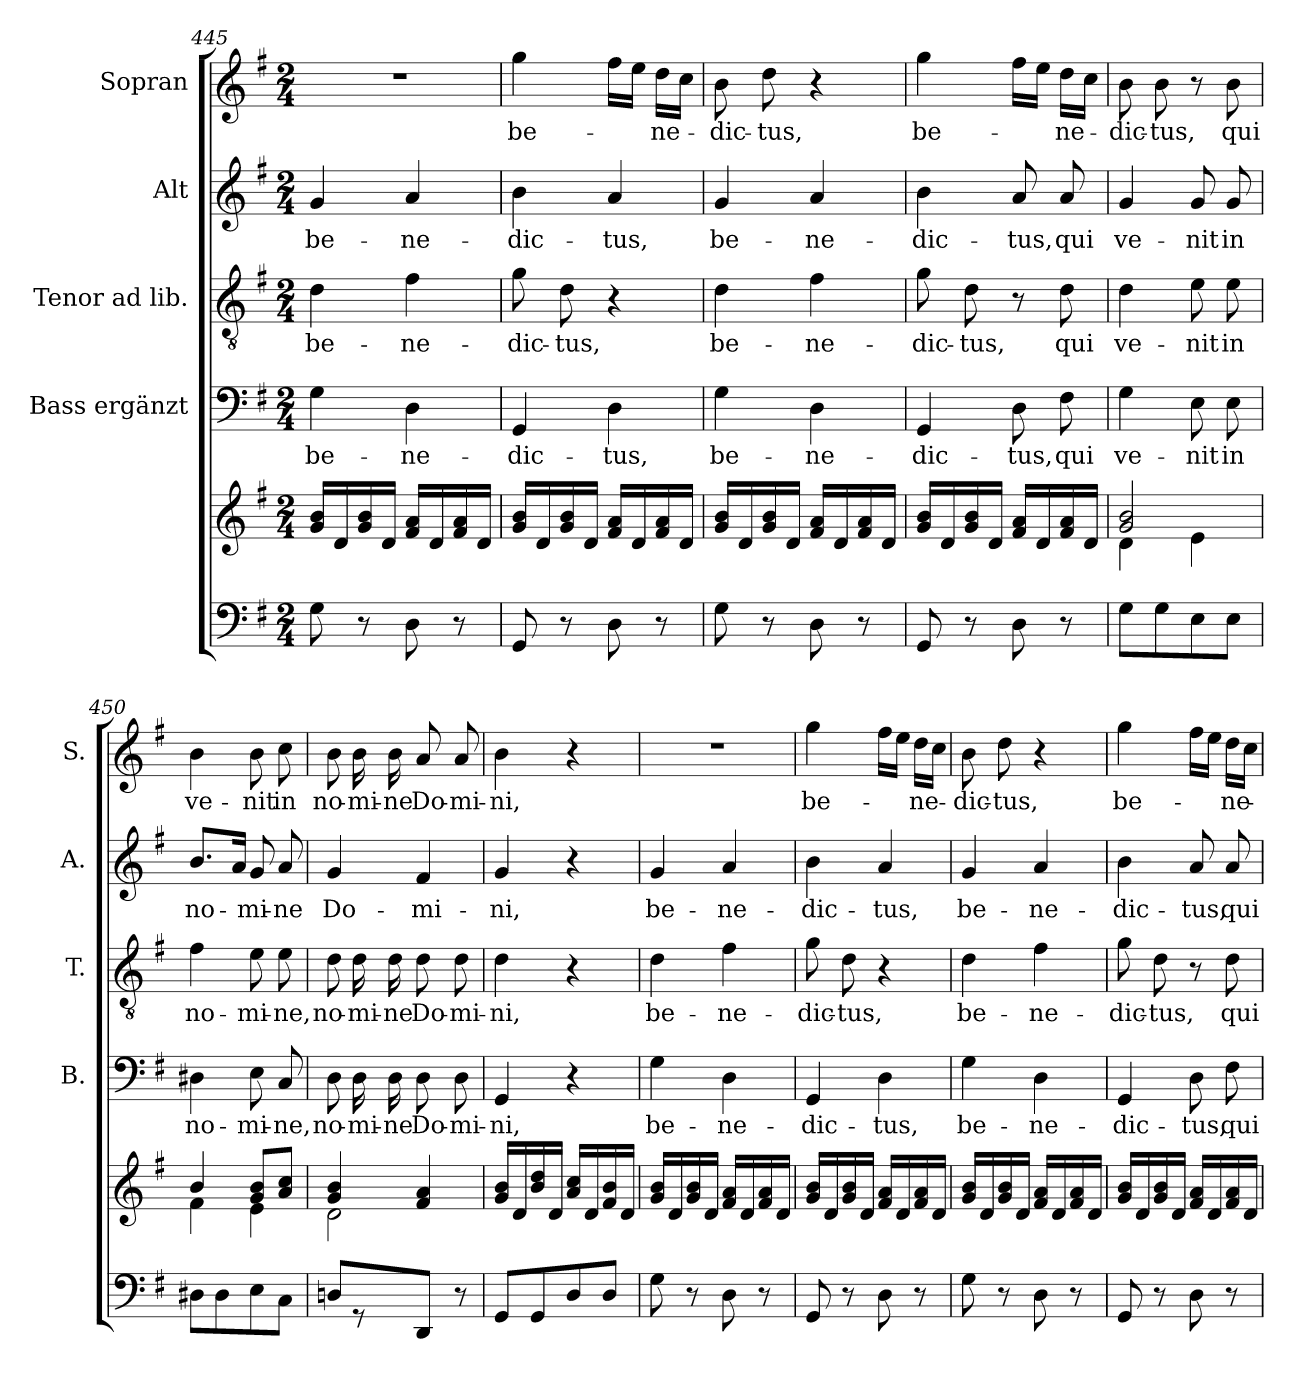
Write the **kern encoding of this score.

**kern	**kern	**kern	**text	**kern	**text	**kern	**text	**kern	**text
*part5	*part5	*part4	*part4	*part3	*part3	*part2	*part2	*part1	*part1
*staff6	*staff5	*staff4	*staff4	*staff3	*staff3	*staff2	*staff2	*staff1	*staff1
*	*	*I"Bass ergänzt	*	*I"Tenor ad lib.	*	*I"Alt	*	*I"Sopran	*
*	*	*I'B.	*	*I'T.	*	*I'A.	*	*I'S.	*
*clefF4	*clefG2	*clefF4	*	*clefGv2	*	*clefG2	*	*clefG2	*
*k[f#]	*k[f#]	*k[f#]	*	*k[f#]	*	*k[f#]	*	*k[f#]	*
*G:	*G:	*G:	*	*G:	*	*G:	*	*G:	*
*M2/4	*M2/4	*M2/4	*	*M2/4	*	*M2/4	*	*M2/4	*
=445	=445	=445	=445	=445	=445	=445	=445	=445	=445
!	!	!	!LO:LY:b	!	!LO:LY:b	!	!LO:LY:b	!	!
8G\	16g/ 16b/LL	4G\	be-	4d\	be-	4g/	be-	2r	.
.	16d/	.	.	.	.	.	.	.	.
8r	16g/ 16b/	.	.	.	.	.	.	.	.
.	16d/JJ	.	.	.	.	.	.	.	.
!	!	!	!LO:LY:b	!	!LO:LY:b	!	!LO:LY:b	!	!
8D\	16f#/ 16a/LL	4D\	-ne-	4f#\	-ne-	4a/	-ne-	.	.
.	16d/	.	.	.	.	.	.	.	.
8r	16f#/ 16a/	.	.	.	.	.	.	.	.
.	16d/JJ	.	.	.	.	.	.	.	.
=446	=446	=446	=446	=446	=446	=446	=446	=446	=446
!	!	!	!LO:LY:b	!	!LO:LY:b	!	!LO:LY:b	!	!LO:LY:b
8GG/	16g/ 16b/LL	4GG/	-dic-	8g\	-dic-	4b\	-dic-	4gg\	be-
.	16d/	.	.	.	.	.	.	.	.
!	!	!	!	!	!LO:LY:b	!	!	!	!
8r	16g/ 16b/	.	.	8d\	-tus,	.	.	.	.
.	16d/JJ	.	.	.	.	.	.	.	.
!	!	!	!LO:LY:b	!	!	!	!LO:LY:b	!	!
8D\	16f#/ 16a/LL	4D\	-tus,	4r	.	4a/	-tus,	16ff#\LL	.
.	16d/	.	.	.	.	.	.	16ee\JJ	.
!	!	!	!	!	!	!	!	!	!LO:LY:b
8r	16f#/ 16a/	.	.	.	.	.	.	16dd\LL	-ne-
.	16d/JJ	.	.	.	.	.	.	16cc\JJ	.
=447	=447	=447	=447	=447	=447	=447	=447	=447	=447
!	!	!	!LO:LY:b	!	!LO:LY:b	!	!LO:LY:b	!	!LO:LY:b
8G\	16g/ 16b/LL	4G\	be-	4d\	be-	4g/	be-	8b\	-dic-
.	16d/	.	.	.	.	.	.	.	.
!	!	!	!	!	!	!	!	!	!LO:LY:b
8r	16g/ 16b/	.	.	.	.	.	.	8dd\	-tus,
.	16d/JJ	.	.	.	.	.	.	.	.
!	!	!	!LO:LY:b	!	!LO:LY:b	!	!LO:LY:b	!	!
8D\	16f#/ 16a/LL	4D\	-ne-	4f#\	-ne-	4a/	-ne-	4r	.
.	16d/	.	.	.	.	.	.	.	.
8r	16f#/ 16a/	.	.	.	.	.	.	.	.
.	16d/JJ	.	.	.	.	.	.	.	.
=448	=448	=448	=448	=448	=448	=448	=448	=448	=448
!	!	!	!LO:LY:b	!	!LO:LY:b	!	!LO:LY:b	!	!LO:LY:b
8GG/	16g/ 16b/LL	4GG/	-dic-	8g\	-dic-	4b\	-dic-	4gg\	be-
.	16d/	.	.	.	.	.	.	.	.
!	!	!	!	!	!LO:LY:b	!	!	!	!
8r	16g/ 16b/	.	.	8d\	-tus,	.	.	.	.
.	16d/JJ	.	.	.	.	.	.	.	.
!	!	!	!LO:LY:b	!	!	!	!LO:LY:b	!	!
8D\	16f#/ 16a/LL	8D\	-tus,	8r	.	8a/	-tus,	16ff#\LL	.
.	16d/	.	.	.	.	.	.	16ee\JJ	.
!	!	!	!LO:LY:b	!	!LO:LY:b	!	!LO:LY:b	!	!LO:LY:b
8r	16f#/ 16a/	8F#\	qui	8d\	qui	8a/	qui	16dd\LL	-ne-
.	16d/JJ	.	.	.	.	.	.	16cc\JJ	.
=449	=449	=449	=449	=449	=449	=449	=449	=449	=449
*	*^	*	*	*	*	*	*	*	*
!	!	!	!	!LO:LY:b	!	!LO:LY:b	!	!LO:LY:b	!	!LO:LY:b
8G\L	2g/ 2b/	4d\	4G\	ve-	4d\	ve-	4g/	ve-	8b\	-dic-
!	!	!	!	!	!	!	!	!	!	!LO:LY:b
8G\	.	.	.	.	.	.	.	.	8b\	-tus,
!	!	!	!	!LO:LY:b	!	!LO:LY:b	!	!LO:LY:b	!	!
8E\	.	4e\	8E\	-nit	8e\	-nit	8g/	-nit	8r	.
!	!	!	!	!LO:LY:b	!	!LO:LY:b	!	!LO:LY:b	!	!LO:LY:b
8E\J	.	.	8E\	in	8e\	in	8g/	in	8b\	qui
!!LO:PB:g=z
=450	=450	=450	=450	=450	=450	=450	=450	=450	=450	=450
!	!	!	!	!LO:LY:b	!	!LO:LY:b	!	!LO:LY:b	!	!LO:LY:b
8D#X\L	4b/	4f#\	4D#X\	no-	4f#\	no-	8.b/L	no-	4b\	ve-
8D#\	.	.	.	.	.	.	.	.	.	.
.	.	.	.	.	.	.	16a/Jk	.	.	.
!	!	!	!	!LO:LY:b	!	!LO:LY:b	!	!LO:LY:b	!	!LO:LY:b
8E\	8g/ 8b/L	4e\	8E\	-mi-	8e\	-mi-	8g/	-mi-	8b\	-nit
!	!	!	!	!LO:LY:b	!	!LO:LY:b	!	!LO:LY:b	!	!LO:LY:b
8C\J	8a/ 8cc/J	.	8C/	-ne,	8e\	-ne,	8a/	-ne	8cc\	in
=451	=451	=451	=451	=451	=451	=451	=451	=451	=451	=451
!	!	!	!	!LO:LY:b	!	!LO:LY:b	!	!LO:LY:b	!	!LO:LY:b
8Dn/L	4g/ 4b/	2d\	8D\	no-	8d\	no-	4g/	Do-	8b\	no-
!	!	!	!	!LO:LY:b	!	!LO:LY:b	!	!	!	!LO:LY:b
8r	.	.	16D\	-mi-	16d\	-mi-	.	.	16b\	-mi-
!	!	!	!	!LO:LY:b	!	!LO:LY:b	!	!	!	!LO:LY:b
.	.	.	16D\	-ne	16d\	-ne	.	.	16b\	-ne
!	!	!	!	!LO:LY:b	!	!LO:LY:b	!	!LO:LY:b	!	!LO:LY:b
8DD/J	4f#/ 4a/	.	8D\	Do-	8d\	Do-	4f#/	-mi-	8a/	Do-
!	!	!	!	!LO:LY:b	!	!LO:LY:b	!	!	!	!LO:LY:b
8r	.	.	8D\	-mi-	8d\	-mi-	.	.	8a/	-mi-
*	*v	*v	*	*	*	*	*	*	*	*
=452	=452	=452	=452	=452	=452	=452	=452	=452	=452
!	!	!	!LO:LY:b	!	!LO:LY:b	!	!LO:LY:b	!	!LO:LY:b
8GG/L	16g/ 16b/LL	4GG/	-ni,	4d\	-ni,	4g/	-ni,	4b\	-ni,
.	16d/	.	.	.	.	.	.	.	.
8GG/	16b/ 16dd/	.	.	.	.	.	.	.	.
.	16d/JJ	.	.	.	.	.	.	.	.
8D/	16a/ 16cc/LL	4r	.	4r	.	4r	.	4r	.
.	16d/	.	.	.	.	.	.	.	.
8D/J	16f#/ 16b/	.	.	.	.	.	.	.	.
.	16d/JJ	.	.	.	.	.	.	.	.
=453	=453	=453	=453	=453	=453	=453	=453	=453	=453
!	!	!	!LO:LY:b	!	!LO:LY:b	!	!LO:LY:b	!	!
8G\	16g/ 16b/LL	4G\	be-	4d\	be-	4g/	be-	2r	.
.	16d/	.	.	.	.	.	.	.	.
8r	16g/ 16b/	.	.	.	.	.	.	.	.
.	16d/JJ	.	.	.	.	.	.	.	.
!	!	!	!LO:LY:b	!	!LO:LY:b	!	!LO:LY:b	!	!
8D\	16f#/ 16a/LL	4D\	-ne-	4f#\	-ne-	4a/	-ne-	.	.
.	16d/	.	.	.	.	.	.	.	.
8r	16f#/ 16a/	.	.	.	.	.	.	.	.
.	16d/JJ	.	.	.	.	.	.	.	.
=454	=454	=454	=454	=454	=454	=454	=454	=454	=454
!	!	!	!LO:LY:b	!	!LO:LY:b	!	!LO:LY:b	!	!LO:LY:b
8GG/	16g/ 16b/LL	4GG/	-dic-	8g\	-dic-	4b\	-dic-	4gg\	be-
.	16d/	.	.	.	.	.	.	.	.
!	!	!	!	!	!LO:LY:b	!	!	!	!
8r	16g/ 16b/	.	.	8d\	-tus,	.	.	.	.
.	16d/JJ	.	.	.	.	.	.	.	.
!	!	!	!LO:LY:b	!	!	!	!LO:LY:b	!	!
8D\	16f#/ 16a/LL	4D\	-tus,	4r	.	4a/	-tus,	16ff#\LL	.
.	16d/	.	.	.	.	.	.	16ee\JJ	.
!	!	!	!	!	!	!	!	!	!LO:LY:b
8r	16f#/ 16a/	.	.	.	.	.	.	16dd\LL	-ne-
.	16d/JJ	.	.	.	.	.	.	16cc\JJ	.
=455	=455	=455	=455	=455	=455	=455	=455	=455	=455
!	!	!	!LO:LY:b	!	!LO:LY:b	!	!LO:LY:b	!	!LO:LY:b
8G\	16g/ 16b/LL	4G\	be-	4d\	be-	4g/	be-	8b\	-dic-
.	16d/	.	.	.	.	.	.	.	.
!	!	!	!	!	!	!	!	!	!LO:LY:b
8r	16g/ 16b/	.	.	.	.	.	.	8dd\	-tus,
.	16d/JJ	.	.	.	.	.	.	.	.
!	!	!	!LO:LY:b	!	!LO:LY:b	!	!LO:LY:b	!	!
8D\	16f#/ 16a/LL	4D\	-ne-	4f#\	-ne-	4a/	-ne-	4r	.
.	16d/	.	.	.	.	.	.	.	.
8r	16f#/ 16a/	.	.	.	.	.	.	.	.
.	16d/JJ	.	.	.	.	.	.	.	.
!!LO:LB:g=z
=456	=456	=456	=456	=456	=456	=456	=456	=456	=456
!	!	!	!LO:LY:b	!	!LO:LY:b	!	!LO:LY:b	!	!LO:LY:b
8GG/	16g/ 16b/LL	4GG/	-dic-	8g\	-dic-	4b\	-dic-	4gg\	be-
.	16d/	.	.	.	.	.	.	.	.
!	!	!	!	!	!LO:LY:b	!	!	!	!
8r	16g/ 16b/	.	.	8d\	-tus,	.	.	.	.
.	16d/JJ	.	.	.	.	.	.	.	.
!	!	!	!LO:LY:b	!	!	!	!LO:LY:b	!	!
8D\	16f#/ 16a/LL	8D\	-tus,	8r	.	8a/	-tus,	16ff#\LL	.
.	16d/	.	.	.	.	.	.	16ee\JJ	.
!	!	!	!LO:LY:b	!	!LO:LY:b	!	!LO:LY:b	!	!LO:LY:b
8r	16f#/ 16a/	8F#\	qui	8d\	qui	8a/	qui	16dd\LL	-ne-
.	16d/JJ	.	.	.	.	.	.	16cc\JJ	.
=	=	=	=	=	=	=	=	=	=
*-	*-	*-	*-	*-	*-	*-	*-	*-	*-
